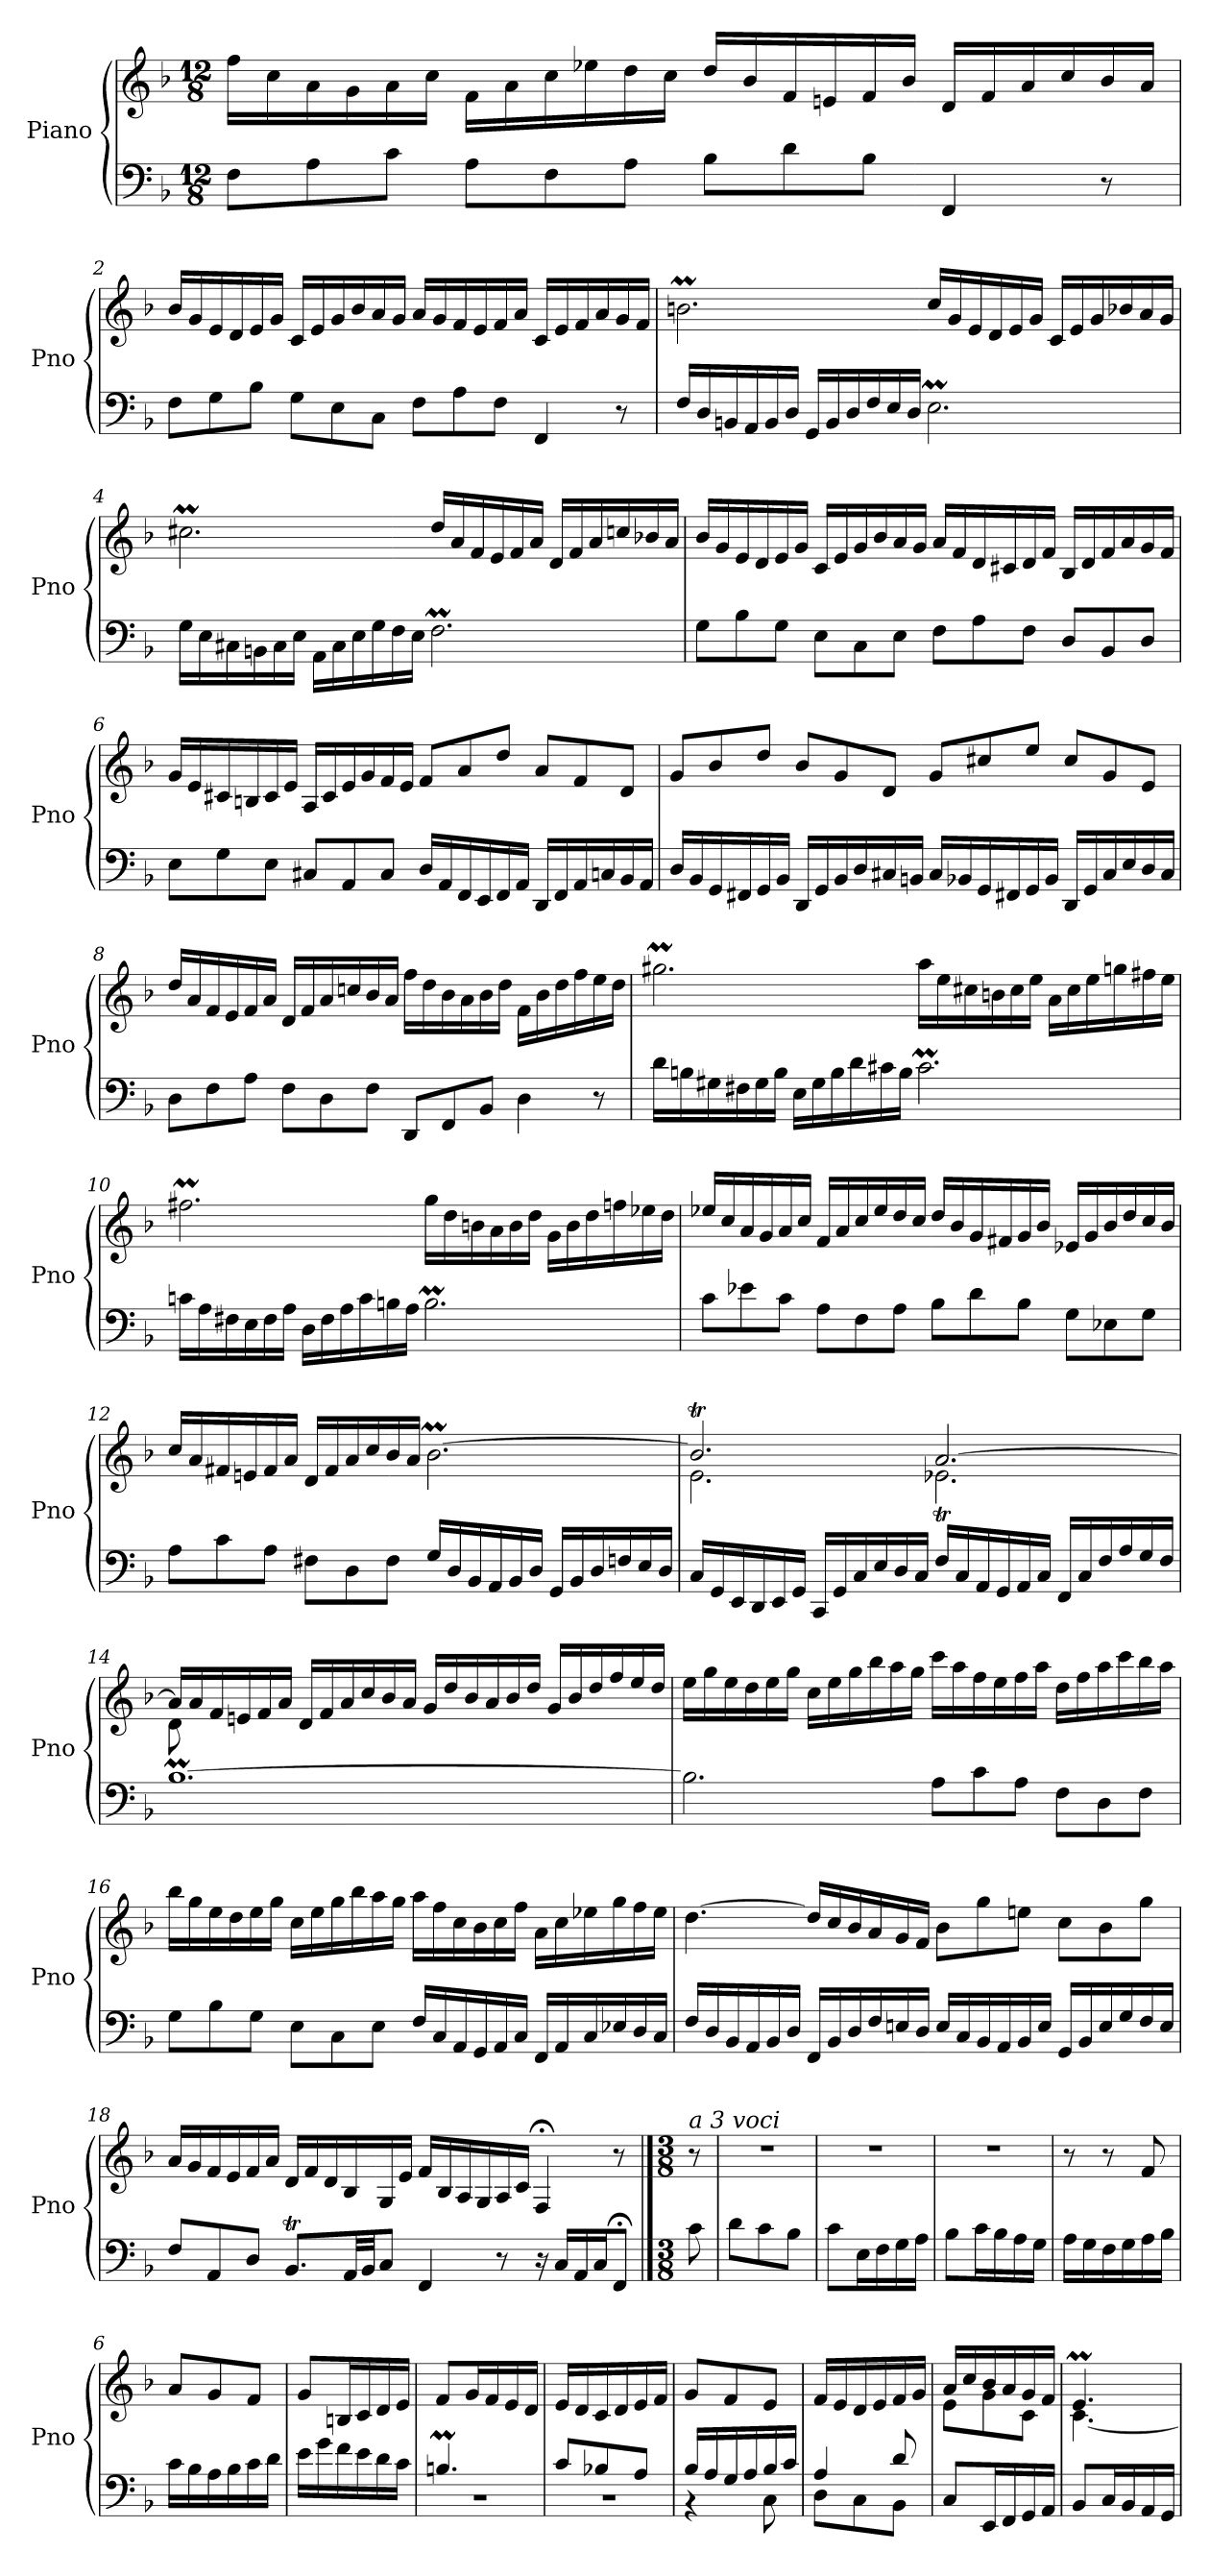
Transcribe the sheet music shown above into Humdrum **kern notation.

**kern	**kern
*part1	*part1
*staff2	*staff1
*I"Piano	*
*I'Pno	*
*clefF4	*clefG2
*k[b-]	*k[b-]
*M12/8	*M12/8
=1	=1
8F\L	16ff\LL
.	16cc\
8A\	16a\
.	16g\
8c\J	16a\
.	16cc\JJ
8A\L	16f\LL
.	16a\
8F\	16cc\
.	16ee-X\
8A\J	16dd\
.	16cc\JJ
8B-\L	16dd/LL
.	16b-/
8d\	16f/
.	16en/
8B-\J	16f/
.	16b-/JJ
4FF/	16d/LL
.	16f/
.	16a/
.	16cc/
8r	16b-/
.	16a/JJ
=2	=2
8F\L	16b-/LL
.	16g/
8G\	16e/
.	16d/
8B-\J	16e/
.	16g/JJ
8G\L	16c/LL
.	16e/
8E\	16g/
.	16b-/
8C\J	16a/
.	16g/JJ
8F\L	16a/LL
.	16g/
8A\	16f/
.	16e/
8F\J	16f/
.	16a/JJ
4FF/	16c/LL
.	16e/
.	16f/
.	16a/
8r	16g/
.	16f/JJ
=3	=3
16F/LL	2.bnm\
16D/	.
16BBn/	.
16AA/	.
16BB/	.
16D/JJ	.
16GG/LL	.
16BB/	.
16D/	.
16F/	.
16E/	.
16D/JJ	.
2.Em\	16cc/LL
.	16g/
.	16e/
.	16d/
.	16e/
.	16g/JJ
.	16c/LL
.	16e/
.	16g/
.	16b-X/
.	16a/
.	16g/JJ
=4	=4
16G\LL	2.cc#Xm\
16E\	.
16C#X\	.
16BBn\	.
16C#\	.
16E\JJ	.
16AA\LL	.
16C#\	.
16E\	.
16G\	.
16F\	.
16E\JJ	.
2.FM\	16dd/LL
.	16a/
.	16f/
.	16e/
.	16f/
.	16a/JJ
.	16d/LL
.	16f/
.	16a/
.	16ccn/
.	16b-X/
.	16a/JJ
=5	=5
8G\L	16b-/LL
.	16g/
8B-\	16e/
.	16d/
8G\J	16e/
.	16g/JJ
8E\L	16c/LL
.	16e/
8C\	16g/
.	16b-/
8E\J	16a/
.	16g/JJ
8F\L	16a/LL
.	16f/
8A\	16d/
.	16c#X/
8F\J	16d/
.	16f/JJ
8D/L	16B-/LL
.	16d/
8BB-/	16f/
.	16a/
8D/J	16g/
.	16f/JJ
=6	=6
8E\L	16g/LL
.	16e/
8G\	16c#X/
.	16Bn/
8E\J	16c#/
.	16e/JJ
8C#X/L	16A/LL
.	16c#/
8AA/	16e/
.	16g/
8C#/J	16f/
.	16e/JJ
16D/LL	8f/L
16AA/	.
16FF/	8a/
16EE/	.
16FF/	8dd/J
16AA/JJ	.
16DD/LL	8a/L
16FF/	.
16AA/	8f/
16Cn/	.
16BB-/	8d/J
16AA/JJ	.
=7	=7
16D/LL	8g/L
16BB-/	.
16GG/	8b-/
16FF#X/	.
16GG/	8dd/J
16BB-/JJ	.
16DD/LL	8b-/L
16GG/	.
16BB-/	8g/
16D/	.
16C#X/	8d/J
16BBn/JJ	.
16C#/LL	8g/L
16BB-X/	.
16GG/	8cc#X/
16FF#X/	.
16GG/	8ee/J
16BB-/JJ	.
16DD/LL	8cc#/L
16GG/	.
16C#/	8g/
16E/	.
16D/	8e/J
16C#/JJ	.
=8	=8
8D\L	16dd/LL
.	16a/
8F\	16f/
.	16e/
8A\J	16f/
.	16a/JJ
8F\L	16d/LL
.	16f/
8D\	16a/
.	16ccn/
8F\J	16b-/
.	16a/JJ
8DD/L	16ff\LL
.	16dd\
8FF/	16b-\
.	16a\
8BB-/J	16b-\
.	16dd\JJ
4D\	16f\LL
.	16b-\
.	16dd\
.	16ff\
8r	16ee\
.	16dd\JJ
=9	=9
16d\LL	2.gg#Xm\
16Bn\	.
16G#X\	.
16F#X\	.
16G#\	.
16B\JJ	.
16E\LL	.
16G#\	.
16B\	.
16d\	.
16c#X\	.
16B\JJ	.
2.c#m\	16aa\LL
.	16ee\
.	16cc#X\
.	16bn\
.	16cc#\
.	16ee\JJ
.	16a\LL
.	16cc#\
.	16ee\
.	16ggn\
.	16ff#X\
.	16ee\JJ
=10	=10
16cn\LL	2.ff#Xm\
16A\	.
16F#X\	.
16E\	.
16F#\	.
16A\JJ	.
16D\LL	.
16F#\	.
16A\	.
16c\	.
16Bn\	.
16A\JJ	.
2.Bm\	16gg\LL
.	16dd\
.	16bn\
.	16a\
.	16b\
.	16dd\JJ
.	16g\LL
.	16b\
.	16dd\
.	16ffn\
.	16ee-X\
.	16dd\JJ
=11	=11
8c\L	16ee-X/LL
.	16cc/
8e-X\	16a/
.	16g/
8c\J	16a/
.	16cc/JJ
8A\L	16f/LL
.	16a/
8F\	16cc/
.	16ee-/
8A\J	16dd/
.	16cc/JJ
8B-\L	16dd/LL
.	16b-/
8d\	16g/
.	16f#X/
8B-\J	16g/
.	16b-/JJ
8G\L	16e-X/LL
.	16g/
8E-X\	16b-/
.	16dd/
8G\J	16cc/
.	16b-/JJ
=12	=12
8A\L	16cc/LL
.	16a/
8c\	16f#X/
.	16en/
8A\J	16f#/
.	16a/JJ
8F#X\L	16d/LL
.	16f#/
8D\	16a/
.	16cc/
8F#\J	16b-/
.	16a/JJ
16G/LL	[2.b-M\
16D/	.
16BB-/	.
16AA/	.
16BB-/	.
16D/JJ	.
16GG/LL	.
16BB-/	.
16D/	.
16Fn/	.
16E/	.
16D/JJ	.
=13	=13
*	*^
16C/LL	2.b-T/]	2.e\
16GG/	.	.
16EE/	.	.
16DD/	.	.
16EE/	.	.
16GG/JJ	.	.
16CC/LL	.	.
16GG/	.	.
16C/	.	.
16E/	.	.
16D/	.	.
16C/JJ	.	.
16F/LL	[2.a/	2.e-XT\
16C/	.	.
16AA/	.	.
16GG/	.	.
16AA/	.	.
16C/JJ	.	.
16FF/LL	.	.
16C/	.	.
16F/	.	.
16A/	.	.
16G/	.	.
16F/JJ	.	.
=14	=14	=14
[1.B-M	16a/LL]	8d\
.	16a/	.
.	16f/	1ryy
.	16en/	.
.	16f/	.
.	16a/JJ	.
.	16d/LL	.
.	16f/	.
.	16a/	.
.	16cc/	.
.	16b-/	.
.	16a/JJ	.
.	16g/LL	.
.	16dd/	.
.	16b-/	.
.	16a/	.
.	16b-/	.
.	16dd/JJ	.
.	16g/LL	4.ryy
.	16b-/	.
.	16dd/	.
.	16ff/	.
.	16ee/	.
.	16dd/JJ	.
*	*v	*v
=15	=15
2.B-\]	16ee\LL
.	16gg\
.	16ee\
.	16dd\
.	16ee\
.	16gg\JJ
.	16cc\LL
.	16ee\
.	16gg\
.	16bb-\
.	16aa\
.	16gg\JJ
8A\L	16ccc\LL
.	16aa\
8c\	16ff\
.	16ee\
8A\J	16ff\
.	16aa\JJ
8F\L	16dd\LL
.	16ff\
8D\	16aa\
.	16ccc\
8F\J	16bb-\
.	16aa\JJ
=16	=16
8G\L	16bb-\LL
.	16gg\
8B-\	16ee\
.	16dd\
8G\J	16ee\
.	16gg\JJ
8E\L	16cc\LL
.	16ee\
8C\	16gg\
.	16bb-\
8E\J	16aa\
.	16gg\JJ
16F/LL	16aa\LL
16C/	16ff\
16AA/	16cc\
16GG/	16b-\
16AA/	16cc\
16C/JJ	16ff\JJ
16FF/LL	16a\LL
16AA/	16cc\
16C/	16ee-X\
16E-X/	16gg\
16D/	16ff\
16C/JJ	16ee-\JJ
=17	=17
16F/LL	[4.dd\
16D/	.
16BB-/	.
16AA/	.
16BB-/	.
16D/JJ	.
16FF/LL	16dd/LL]
16BB-/	16cc/
16D/	16b-/
16F/	16a/
16En/	16g/
16D/JJ	16f/JJ
16E/LL	8b-\L
16C/	.
16BB-/	8gg\
16AA/	.
16BB-/	8een\J
16E/JJ	.
16GG/LL	8cc\L
16BB-/	.
16E/	8b-\
16G/	.
16F/	8gg\J
16E/JJ	.
=18	=18
8F/L	16a/LL
.	16g/
8AA/	16f/
.	16e/
8D/J	16f/
.	16a/JJ
8.BB-T/L	16d/LL
.	16f/
.	16d/
32AA/LL	16B-/
32BB-/JJ	.
8C/J	16G/
.	16e/JJ
4FF/	16f/LL
.	16B-/
.	16A/
.	16G/
8r	16A/
.	16c/JJ
16r	4F;</
16C/LL	.
16AA/	.
16C/J	.
8FF;/J	8r
==1	==1
*M3/8	*M3/8
!	!LO:TX:a:i:t=a 3 voci
8c\	8r
=2	=2
8d\L	4.r
8c\	.
8B-\J	.
=3	=3
8c\L	4.r
16E\L	.
16F\	.
16G\	.
16A\JJ	.
=4	=4
8B-\L	4.r
16c\L	.
16B-\	.
16A\	.
16G\JJ	.
=5	=5
16A\LL	8r
16G\	.
16F\	8r
16G\	.
16A\	8f/
16B-\JJ	.
=6	=6
16c\LL	8a/L
16B-\	.
16A\	8g/
16B-\	.
16c\	8f/J
16d\JJ	.
=7	=7
16e\LL	8g/L
16g\	.
16f\	16Bn/L
16e\	16c/
16d\	16d/
16c\JJ	16e/JJ
=8	=8
*^	*
4.Bnm/	4.r	8f/L
.	.	16g/L
.	.	16f/
.	.	16e/
.	.	16d/JJ
=9	=9	=9
8c/L	4.r	16e/LL
.	.	16d/
8B-X/	.	16c/
.	.	16d/
8A/J	.	16e/
.	.	16f/JJ
=10	=10	=10
16B-/LL	4r	8g/L
16A/	.	.
16G/	.	8f/
16A/	.	.
16B-/	8C\	8e/J
16c/JJ	.	.
=11	=11	=11
4A/	8D\L	16f/LL
.	.	16e/
.	8C\	16d/
.	.	16e/
8d/	8BB-\J	16f/
.	.	16g/JJ
*v	*v	*
=12	=12
*	*^
8C/L	16a/LL	8e\L
.	16cc/	.
16EE/L	16b-/	8g\
16FF/	16a/	.
16GG/	16g/	8c\J
16AA/JJ	16f/JJ	.
=13	=13	=13
8BB-/L	4.em/	[4.c\
16C/L	.	.
16BB-/	.	.
16AA/	.	.
16GG/JJ	.	.
*	*v	*v
=	=
*-	*-
